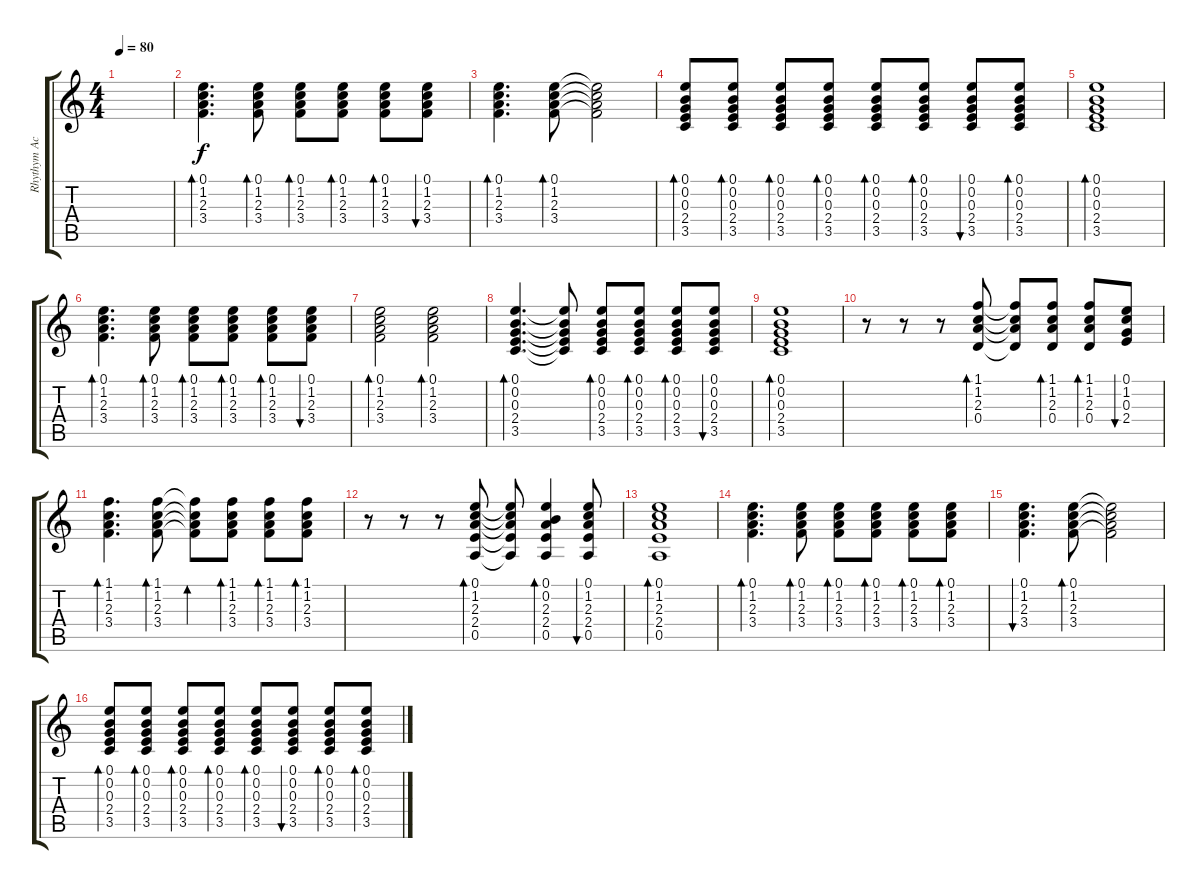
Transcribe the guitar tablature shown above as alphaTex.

\track ("Rhythym Acoustic Guitar" "Rhythym Ac") {instrument acousticguitarsteel}
\staff {score tabs}
\tuning (E4 B3 G3 D3 A2 E2) {hide}
\ts (4 4)
\tempo 80
\clef g2
\ks c
|
(0.1 1.2 2.3 3.4).4{d bd 60} (0.1 1.2 2.3 3.4).8{bd 60} (0.1 1.2 2.3 3.4).8{bd 60} (0.1 1.2 2.3 3.4).8{bd 60} (0.1 1.2 2.3 3.4).8{bd 60} (0.1 1.2 2.3 3.4).8{bu 60} |
(0.1 1.2 2.3 3.4).4{d bd 60} (0.1 1.2 2.3 3.4).8{bd 60} (0.1{t} 1.2{t} 2.3{t} 3.4{t}).2 |
(0.1 0.2 0.3 2.4 3.5).8{bd 60} (0.1 0.2 0.3 2.4 3.5).8{bd 60} (0.1 0.2 0.3 2.4 3.5).8{bd 60} (0.1 0.2 0.3 2.4 3.5).8{bd 60} (0.1 0.2 0.3 2.4 3.5).8{bd 60} (0.1 0.2 0.3 2.4 3.5).8{bd 60} (0.1 0.2 0.3 2.4 3.5).8{bu 60} (0.1 0.2 0.3 2.4 3.5).8{bd 60} |
(0.1 0.2 0.3 2.4 3.5).1{bd 60} |
(0.1 1.2 2.3 3.4).4{d bd 60} (0.1 1.2 2.3 3.4).8{bd 60} (0.1 1.2 2.3 3.4).8{bd 60} (0.1 1.2 2.3 3.4).8{bd 60} (0.1 1.2 2.3 3.4).8{bd 60} (0.1 1.2 2.3 3.4).8{bu 60} |
(0.1 1.2 2.3 3.4).2{bd 60} (0.1 1.2 2.3 3.4).2{bd 60} |
(0.1 0.2 0.3 2.4 3.5).4{d bd 60} (0.1{t} 0.2{t} 0.3{t} 2.4{t} 3.5{t}).8 (0.1 0.2 0.3 2.4 3.5).8{bd 60} (0.1 0.2 0.3 2.4 3.5).8{bd 60} (0.1 0.2 0.3 2.4 3.5).8{bd 60} (0.1 0.2 0.3 2.4 3.5).8{bu 60} |
(0.1 0.2 0.3 2.4 3.5).1{bd 60} |
r.8 r.8 r.8 (1.1 1.2 2.3 0.4).8{bd 60} (1.1{t} 1.2{t} 2.3{t} 0.4{t}).8 (1.1 1.2 2.3 0.4).8{bd 60} (1.1 1.2 2.3 0.4).8{bd 60} (0.1 1.2 0.3 2.4).8{bu 60} |
(1.1 1.2 2.3 3.4).4{d bd 60} (1.1 1.2 2.3 3.4).8{bd 60} (1.1{t} 1.2{t} 2.3{t} 3.4{t}).8{bd 60} (1.1 1.2 2.3 3.4).8{bd 60} (1.1 1.2 2.3 3.4).8{bd 60} (1.1 1.2 2.3 3.4).8{bd 60} |
r.8 r.8 r.8 (0.1 1.2 2.3 2.4 0.5).8{bd 60} (0.1{t} 1.2{t} 2.3{t} 2.4{t} 0.5{t}).8 (0.1 0.2 2.3 2.4 0.5).4{bd 60} (0.1 1.2 2.3 2.4 0.5).8{bu 60} |
(0.1 1.2 2.3 2.4 0.5).1{bd 60} |
(0.1 1.2 2.3 3.4).4{d bd 60} (0.1 1.2 2.3 3.4).8{bd 60} (0.1 1.2 2.3 3.4).8{bd 60} (0.1 1.2 2.3 3.4).8{bd 60} (0.1 1.2 2.3 3.4).8{bd 60} (0.1 1.2 2.3 3.4).8{bd 60} |
(0.1 1.2 2.3 3.4).4{d bu 60} (0.1 1.2 2.3 3.4).8{bd 60} (0.1{t} 1.2{t} 2.3{t} 3.4{t}).2 |
(0.1 0.2 0.3 2.4 3.5).8{bd 60} (0.1 0.2 0.3 2.4 3.5).8{bd 60} (0.1 0.2 0.3 2.4 3.5).8{bd 60} (0.1 0.2 0.3 2.4 3.5).8{bd 60} (0.1 0.2 0.3 2.4 3.5).8{bd 60} (0.1 0.2 0.3 2.4 3.5).8{bu 60} (0.1 0.2 0.3 2.4 3.5).8{bd 60} (0.1 0.2 0.3 2.4 3.5).8{bd 60}
